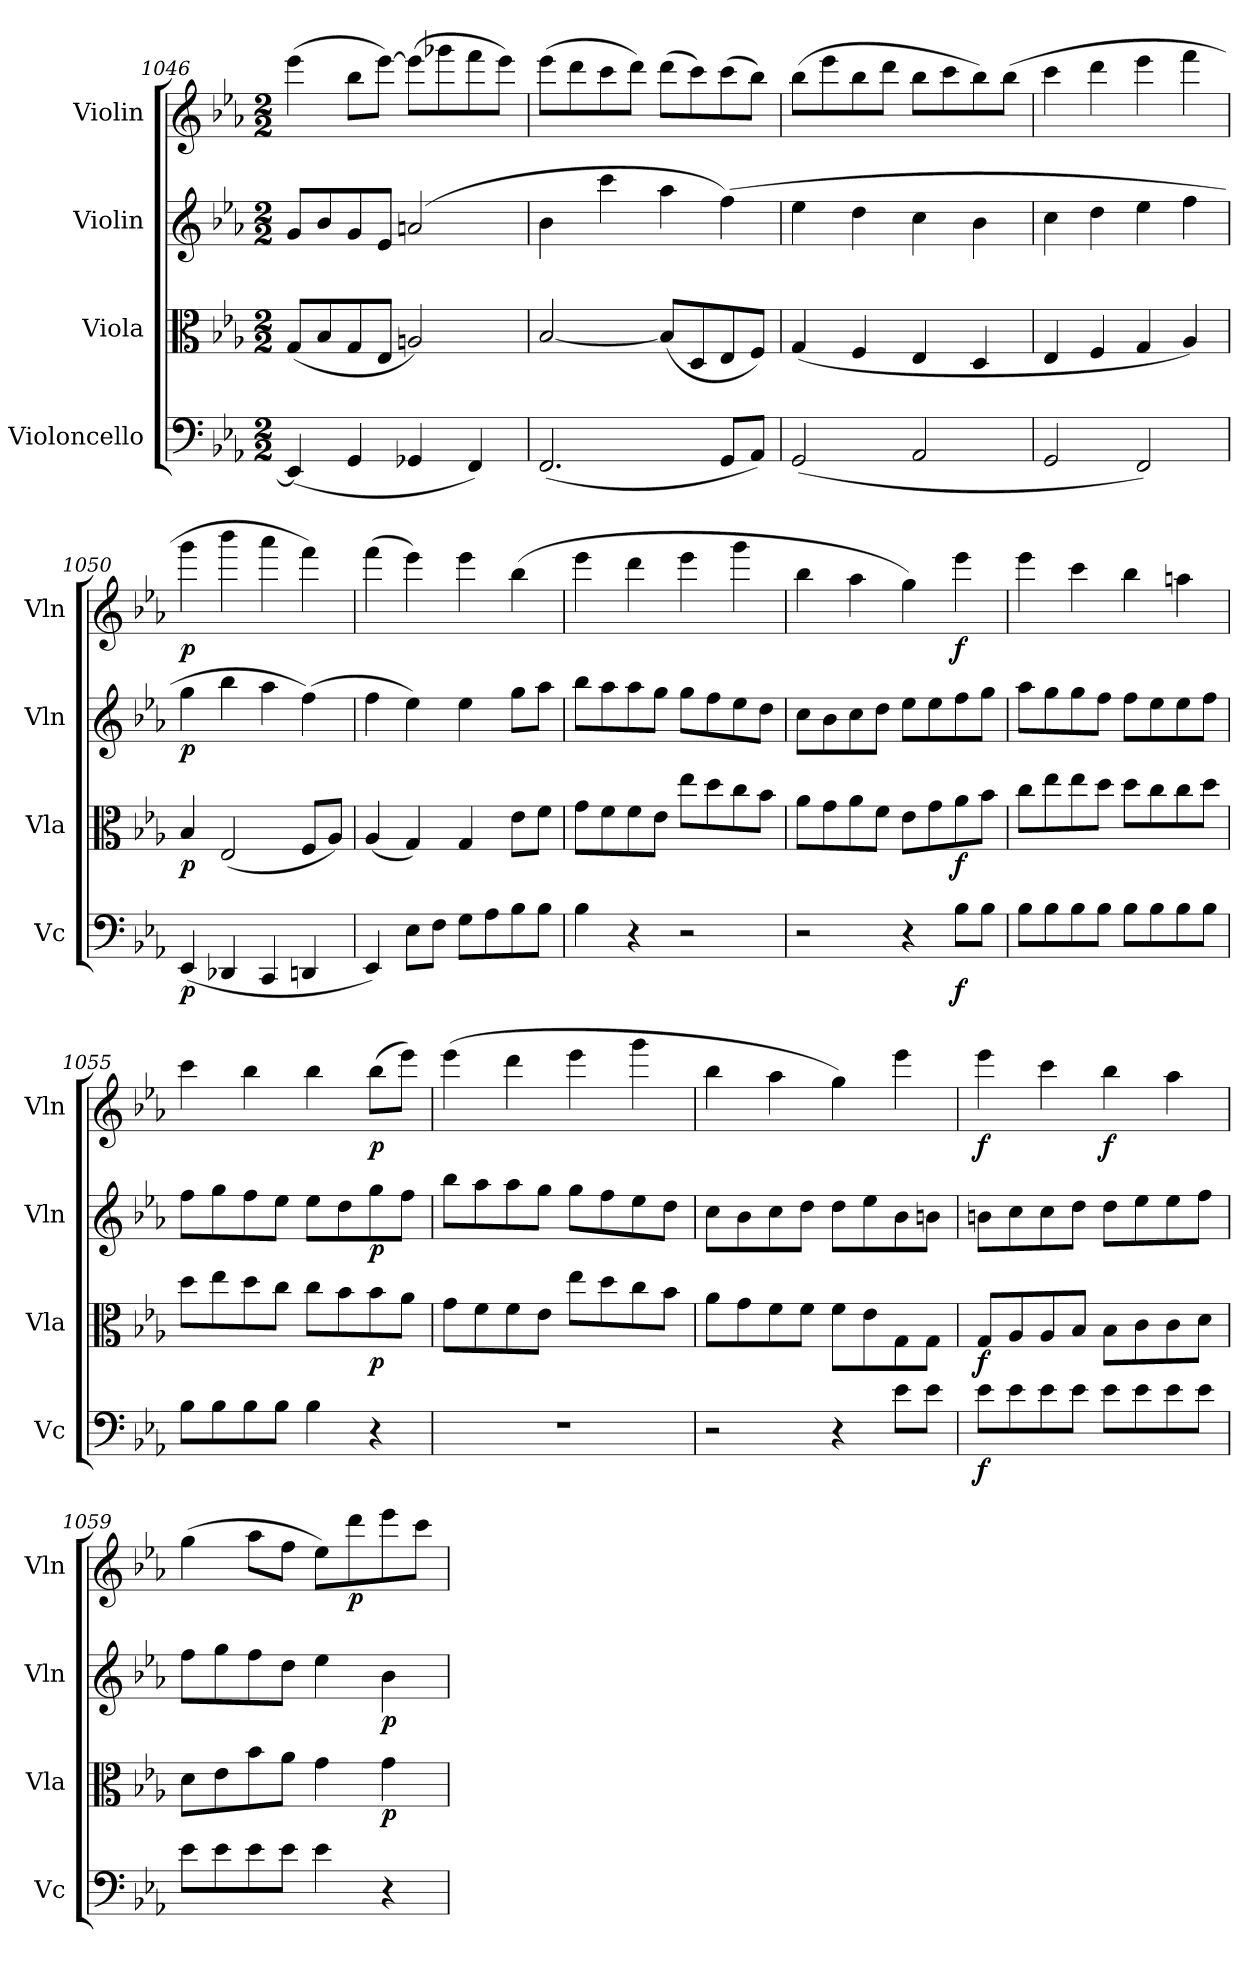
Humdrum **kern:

**kern	**dynam	**kern	**dynam	**kern	**dynam	**kern	**dynam
*part4	*part4	*part3	*part3	*part2	*part2	*part1	*part1
*staff4	*staff4	*staff3	*staff3	*staff2	*staff2	*staff1	*staff1
*I"Violoncello	*	*I"Viola	*	*I"Violin	*	*I"Violin	*
*I'Vc	*	*I'Vla	*	*I'Vln	*	*I'Vln	*
*clefF4	*	*clefC3	*	*clefG2	*	*clefG2	*
*k[b-e-a-]	*	*k[b-e-a-]	*	*k[b-e-a-]	*	*k[b-e-a-]	*
*M2/2	*	*M2/2	*	*M2/2	*	*M2/2	*
=1046	=1046	=1046	=1046	=1046	=1046	=1046	=1046
(4EE-]	.	(8G/L	.	8g/L	.	(4eee-	.
.	.	8B-/	.	8b-/	.	.	.
4GG	.	8G/	.	8g/	.	8bb-\L	.
.	.	8E-/J	.	8e-/J	.	[8eee-\J)	.
4GG-X	.	2An)	.	(2an	.	(8eee-\L]	.
.	.	.	.	.	.	8ggg-X\	.
4FF)	.	.	.	.	.	8fff\	.
.	.	.	.	.	.	8eee-\J)	.
=1047	=1047	=1047	=1047	=1047	=1047	=1047	=1047
(2.FF	.	[2B-	.	4b-	.	(8eee-\L	.
.	.	.	.	.	.	8ddd\	.
.	.	.	.	4ccc	.	8ccc\	.
.	.	.	.	.	.	8ddd\J)	.
.	.	(8B-/L]	.	4aa-	.	(8ddd\L	.
.	.	8D/	.	.	.	8ccc\)	.
8GG/L	.	8E-/	.	(4ff)	.	(8ccc\	.
8AA-/J)	.	8F/J)	.	.	.	8bb-\J)	.
=1048	=1048	=1048	=1048	=1048	=1048	=1048	=1048
(2GG	.	(4G	.	4ee-	.	(8bb-\L	.
.	.	.	.	.	.	8eee-\	.
.	.	4F	.	4dd	.	8bb-\	.
.	.	.	.	.	.	8ddd\J	.
2AA-	.	4E-	.	4cc	.	8bb-\L	.
.	.	.	.	.	.	8ccc\	.
.	.	4D	.	4b-	.	8bb-\)	.
.	.	.	.	.	.	(8bb-\J	.
=1049	=1049	=1049	=1049	=1049	=1049	=1049	=1049
2GG	.	4E-	.	4cc	.	4ccc	.
.	.	4F	.	4dd	.	4ddd	.
2FF)	.	4G	.	4ee-	.	4eee-	.
.	.	4A-)	.	4ff	.	4fff	.
=1050	=1050	=1050	=1050	=1050	=1050	=1050	=1050
(4EE-	p	4B-	p	4gg	p	4ggg	p
4DD-X	.	(2E-	.	4bb-	.	4bbb-	.
4CC	.	.	.	4aa-	.	4aaa-	.
4DDn	.	8F/L	.	(4ff)	.	4fff)	.
.	.	8A-/J)	.	.	.	.	.
=1051	=1051	=1051	=1051	=1051	=1051	=1051	=1051
4EE-)	.	(4A-	.	4ff	.	(4fff	.
8E-\L	.	4G)	.	4ee-)	.	4eee-)	.
8F\J	.	.	.	.	.	.	.
8G\L	.	4G	.	4ee-	.	4eee-	.
8A-\	.	.	.	.	.	.	.
8B-\	.	8e-\L	.	8gg\L	.	(4bb-	.
8B-\J	.	8f\J	.	8aa-\J	.	.	.
=1052	=1052	=1052	=1052	=1052	=1052	=1052	=1052
4B-	.	8g\L	.	8bb-\L	.	4eee-	.
.	.	8f\	.	8aa-\	.	.	.
4r	.	8f\	.	8aa-\	.	4ddd	.
.	.	8e-\J	.	8gg\J	.	.	.
2r	.	8ee-\L	.	8gg\L	.	4eee-	.
.	.	8dd\	.	8ff\	.	.	.
.	.	8cc\	.	8ee-\	.	4ggg	.
.	.	8b-\J	.	8dd\J	.	.	.
=1053	=1053	=1053	=1053	=1053	=1053	=1053	=1053
2r	.	8a-\L	.	8cc\L	.	4bb-	.
.	.	8g\	.	8b-\	.	.	.
.	.	8a-\	.	8cc\	.	4aa-	.
.	.	8f\J	.	8dd\J	.	.	.
4r	.	8e-\L	.	8ee-\L	.	4gg)	.
.	.	8g\	.	8ee-\	.	.	.
8B-\L	f	8a-\	f	8ff\	.	4eee-	f
8B-\J	.	8b-\J	.	8gg\J	.	.	.
=1054	=1054	=1054	=1054	=1054	=1054	=1054	=1054
8B-\L	.	8cc\L	.	8aa-\L	.	4eee-	.
8B-\	.	8ee-\	.	8gg\	.	.	.
8B-\	.	8ee-\	.	8gg\	.	4ccc	.
8B-\J	.	8dd\J	.	8ff\J	.	.	.
8B-\L	.	8dd\L	.	8ff\L	.	4bb-	.
8B-\	.	8cc\	.	8ee-\	.	.	.
8B-\	.	8cc\	.	8ee-\	.	4aan	.
8B-\J	.	8dd\J	.	8ff\J	.	.	.
=1055	=1055	=1055	=1055	=1055	=1055	=1055	=1055
8B-\L	.	8dd\L	.	8ff\L	.	4ccc	.
8B-\	.	8ee-\	.	8gg\	.	.	.
8B-\	.	8dd\	.	8ff\	.	4bb-	.
8B-\J	.	8cc\J	.	8ee-\J	.	.	.
4B-	.	8cc\L	.	8ee-\L	.	4bb-	.
.	.	8b-\	.	8dd\	.	.	.
4r	.	8b-\	p	8gg\	p	(8bb-\L	p
.	.	8a-\J	.	8ff\J	.	8eee-\J)	.
=1056	=1056	=1056	=1056	=1056	=1056	=1056	=1056
1r	.	8g\L	.	8bb-\L	.	(4eee-	.
.	.	8f\	.	8aa-\	.	.	.
.	.	8f\	.	8aa-\	.	4ddd	.
.	.	8e-\J	.	8gg\J	.	.	.
.	.	8ee-\L	.	8gg\L	.	4eee-	.
.	.	8dd\	.	8ff\	.	.	.
.	.	8cc\	.	8ee-\	.	4ggg	.
.	.	8b-\J	.	8dd\J	.	.	.
=1057	=1057	=1057	=1057	=1057	=1057	=1057	=1057
2r	.	8a-\L	.	8cc\L	.	4bb-	.
.	.	8g\	.	8b-\	.	.	.
.	.	8f\	.	8cc\	.	4aa-	.
.	.	8f\J	.	8dd\J	.	.	.
4r	.	8f\L	.	8dd\L	.	4gg)	.
.	.	8e-\	.	8ee-\	.	.	.
8e-\L	.	8G\	.	8b-\	.	4eee-	.
8e-\J	.	8G\J	.	8bn\J	.	.	.
=1058	=1058	=1058	=1058	=1058	=1058	=1058	=1058
8e-\L	f	8G/L	f	8bn\L	.	4eee-	f
8e-\	.	8A-/	.	8cc\	.	.	.
8e-\	.	8A-/	.	8cc\	.	4ccc	.
8e-\J	.	8B-/J	.	8dd\J	.	.	.
8e-\L	.	8B-\L	.	8dd\L	.	4bb-	f
8e-\	.	8c\	.	8ee-\	.	.	.
8e-\	.	8c\	.	8ee-\	.	4aa-	.
8e-\J	.	8d\J	.	8ff\J	.	.	.
=1059	=1059	=1059	=1059	=1059	=1059	=1059	=1059
8e-\L	.	8d\L	.	8ff\L	.	(4gg	.
8e-\	.	8e-\	.	8gg\	.	.	.
8e-\	.	8b-\	.	8ff\	.	8aa-\L	.
8e-\J	.	8a-\J	.	8dd\J	.	8ff\J	.
4e-	.	4g	.	4ee-	.	8ee-\L)	.
.	.	.	.	.	.	8ddd\	p
4r	.	4g	p	4b-	p	8eee-\	.
.	.	.	.	.	.	8ccc\J	.
=	=	=	=	=	=	=	=
*-	*-	*-	*-	*-	*-	*-	*-
